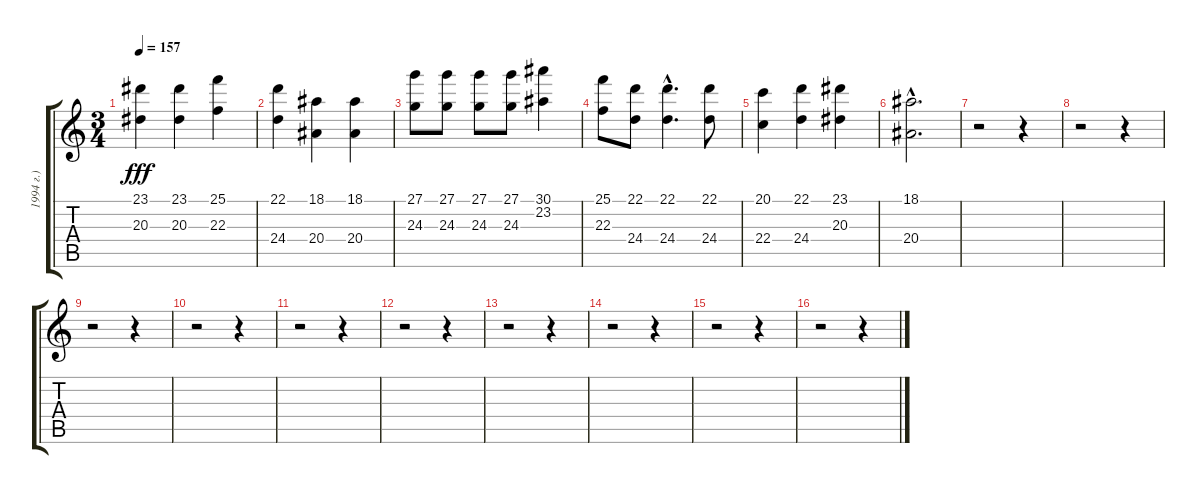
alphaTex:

\track ("1994 г.)" "1994 г.)") {instrument whistle}
\staff {score tabs}
\tuning (E4 B3 G3 D3 A2 E2) {hide}
\ts (3 4)
\tempo 157
\clef g2
\ks c
(23.1 20.3).4{dy fff} (23.1 20.3).4 (25.1 22.3).4 |
(22.1 24.4).4 (18.1 20.4).4 (18.1 20.4).4 |
(27.1 24.3).8 (27.1 24.3).8 (27.1 24.3).8 (27.1 24.3).8 (30.1 23.2).4 |
(25.1 22.3).8 (22.1 24.4).8 (22.1{hac} 24.4{hac}).4{d} (22.1 24.4).8 |
(20.1 22.4).4 (22.1 24.4).4 (23.1 20.3).4 |
(18.1{hac} 20.4{hac}).2{d} |
r.2 r.4 |
r.2 r.4 |
r.2 r.4 |
r.2 r.4 |
r.2 r.4 |
r.2 r.4 |
r.2 r.4 |
r.2 r.4 |
r.2 r.4 |
r.2 r.4
